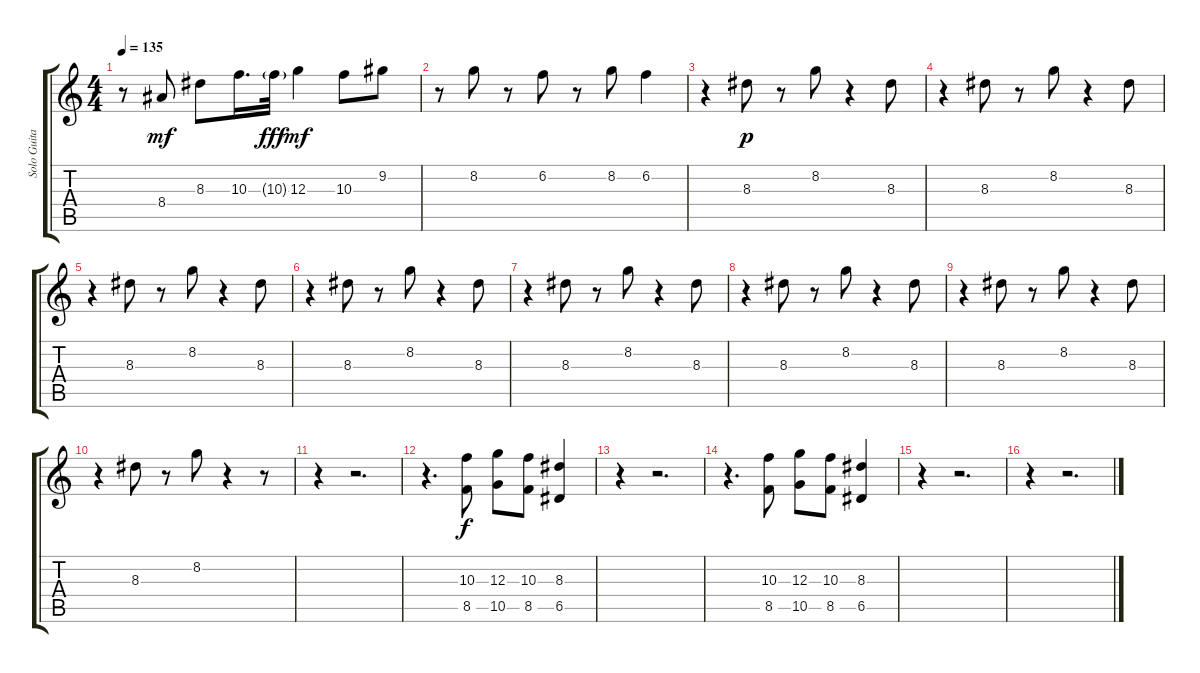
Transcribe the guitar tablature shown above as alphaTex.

\track ("Solo Guitar" "Solo Guita") {instrument distortionguitar}
\staff {score tabs}
\tuning (E4 B3 G3 D3 A2 E2) {hide}
\ts (4 4)
\tempo 135
\clef g2
\ks c
r.8{dy mf} 8.4.8 8.3.8 10.3.16{d} 10.3{g}.32{dy fff} 12.3.4{dy mf} 10.3.8 9.2.8 |
r.8 8.2.8 r.8 6.2.8 r.8 8.2.8 6.2.4 |
r.4 8.3.8{dy p} r.8 8.2.8 r.4 8.3.8 |
r.4 8.3.8 r.8 8.2.8 r.4 8.3.8 |
r.4 8.3.8 r.8 8.2.8 r.4 8.3.8 |
r.4 8.3.8 r.8 8.2.8 r.4 8.3.8 |
r.4 8.3.8 r.8 8.2.8 r.4 8.3.8 |
r.4 8.3.8 r.8 8.2.8 r.4 8.3.8 |
r.4 8.3.8 r.8 8.2.8 r.4 8.3.8 |
r.4 8.3.8 r.8 8.2.8 r.4 r.8 |
r.4 r.2{d} |
r.4{d} (10.3 8.5).8{dy f} (12.3 10.5).8 (10.3 8.5).8 (8.3 6.5).4 |
r.4 r.2{d} |
r.4{d} (10.3 8.5).8 (12.3 10.5).8 (10.3 8.5).8 (8.3 6.5).4 |
r.4 r.2{d} |
r.4 r.2{d}
